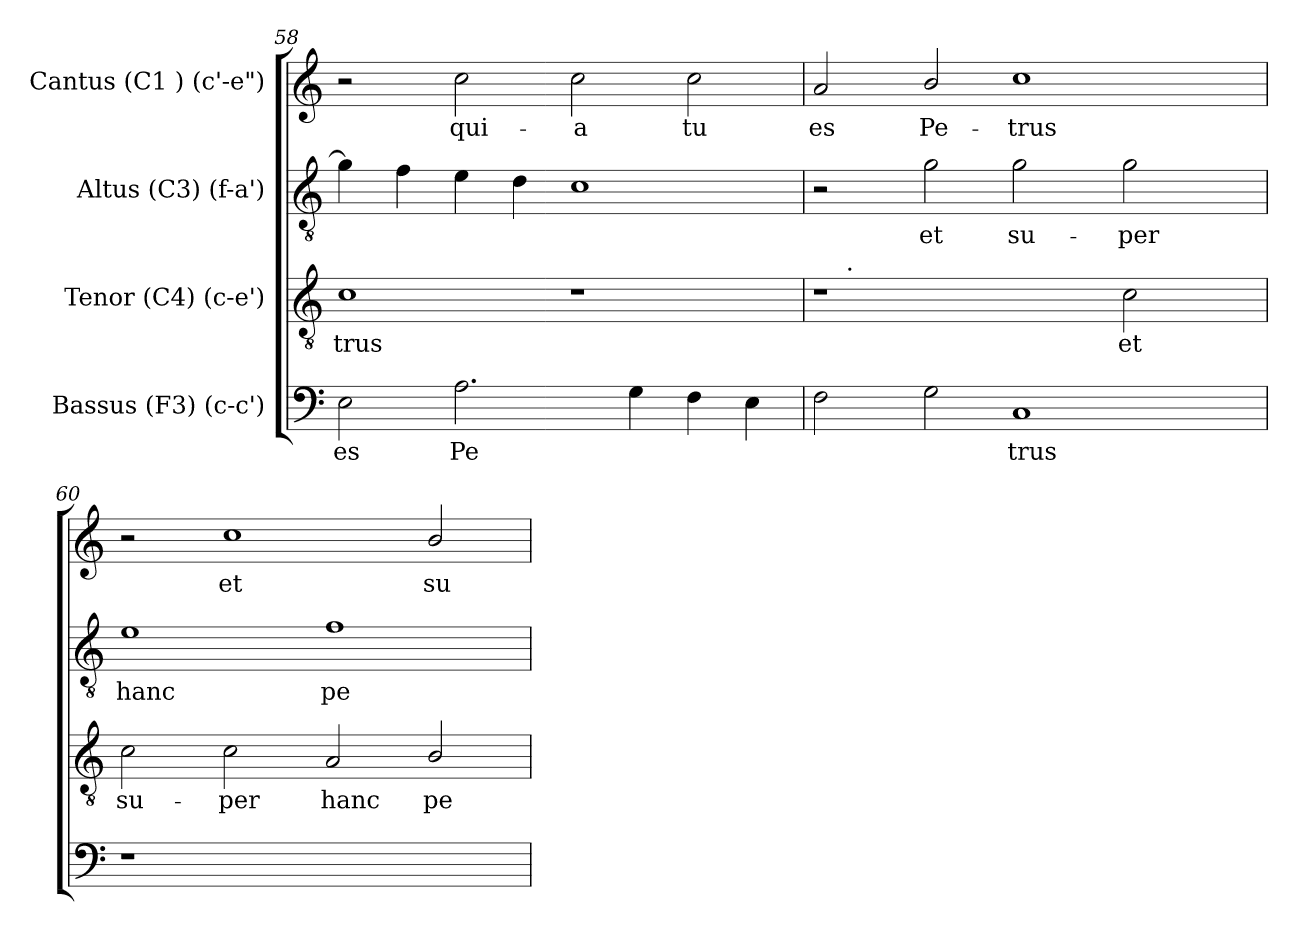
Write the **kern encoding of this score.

**kern	**text	**kern	**text	**kern	**text	**kern	**text
*part4	*part4	*part3	*part3	*part2	*part2	*part1	*part1
*staff4	*staff4	*staff3	*staff3	*staff2	*staff2	*staff1	*staff1
*I"Bassus (F3)  (c-c')	*	*I"Tenor (C4)  (c-e')	*	*I"Altus (C3)  (f-a')	*	*I"Cantus (C1 )  (c'-e")	*
*clefF4	*	*clefGv2	*	*clefGv2	*	*clefG2	*
*k[]	*	*k[]	*	*k[]	*	*k[]	*
*C:	*	*C:	*	*C:	*	*C:	*
=58	=58	=58	=58	=58	=58	=58	=58
!	!LO:LY:b:cj	!	!LO:LY:b:cj	!	!LO:LY:b:cj	!	!
2E\	es	1c	-trus	4g\]	.	2r	.
!	!	!	!	!	!LO:LY:b:cj	!	!
.	.	.	.	4f\	.	.	.
!	!LO:LY:b:cj	!	!	!	!LO:LY:b:cj	!	!LO:LY:b:cj
2.A\	Pe-	.	.	4e\	.	2cc\	qui-
!	!	!	!	!	!LO:LY:b:cj	!	!
.	.	.	.	4d\	.	.	.
!	!	!	!	!	!LO:LY:b:cj	!	!LO:LY:b:cj
.	.	1r	.	1c	.	2cc\	-a
!	!LO:LY:b:cj	!	!	!	!	!	!
4G\	--	.	.	.	.	.	.
!	!LO:LY:b:cj	!	!	!	!	!	!LO:LY:b:cj
4F\	--	.	.	.	.	2cc\	tu
!	!LO:LY:b:cj	!	!	!	!	!	!
4E\	--	.	.	.	.	.	.
=59	=59	=59	=59	=59	=59	=59	=59
!	!LO:LY:b:cj	!	!	!	!	!	!LO:LY:b:cj
*	*	*^	*	*	*	*	*
2F\	--	1r	16.ryy	.	2r	.	2a/	es
!	!	!	!LO:TX:a:t=.	!	!	!	!	!
.	.	.	1ryy	.	.	.	.	.
!	!LO:LY:b:cj	!	!	!	!	!LO:LY:b:cj	!	!LO:LY:b:cj
2G\	--	.	.	.	2g\	et	2b/	Pe-
!	!LO:LY:b:cj	!	!	!	!	!LO:LY:b:cj	!	!LO:LY:b:cj
1C	-trus	2ryy	.	.	2g\	su-	1cc	-trus
.	.	.	2ryy	.	.	.	.	.
!	!	!	!	!LO:LY:b:cj	!	!LO:LY:b:cj	!	!
.	.	2c\	.	et	2g\	-per	.	.
.	.	.	4ryy	.	.	.	.	.
.	.	.	8ryy	.	.	.	.	.
.	.	.	32ryy	.	.	.	.	.
=60	=60	=60	=60	=60	=60	=60	=60	=60
!	!	!	!	!LO:LY:b:cj	!	!LO:LY:b:cj	!	!
*	*	*v	*v	*	*	*	*	*
1r	.	2c\	su-	1e	hanc	2r	.
!	!	!	!LO:LY:b:cj	!	!	!	!LO:LY:b:cj
.	.	2c\	-per	.	.	1cc	et
!	!	!	!LO:LY:b:cj	!	!LO:LY:b:cj	!	!
1ryy	.	2A/	hanc	1f	pe-	.	.
!	!	!	!LO:LY:b:cj	!	!	!	!LO:LY:b:cj
.	.	2B/	pe-	.	.	2b/	su-
=	=	=	=	=	=	=	=
*-	*-	*-	*-	*-	*-	*-	*-
